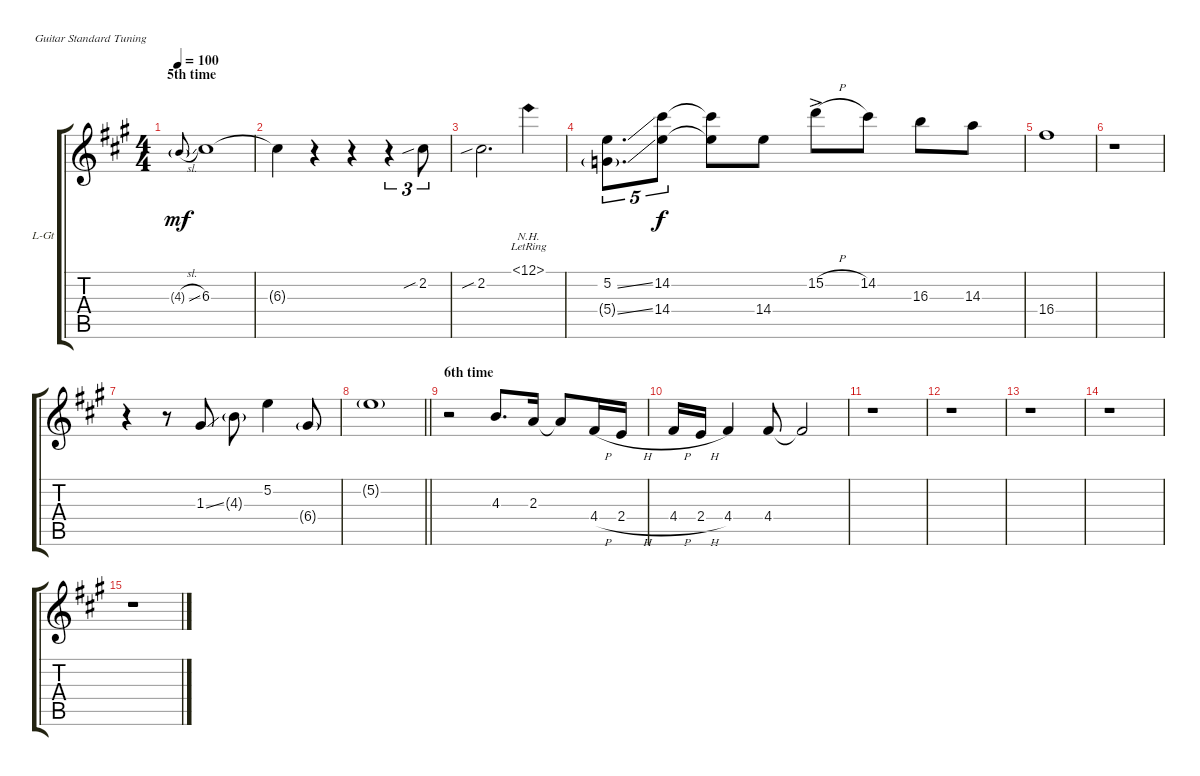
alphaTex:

\bracketExtendMode groupsimilarinstruments
\firstSystemTrackNameOrientation horizontal
\otherSystemsTrackNameOrientation horizontal
\track ("Lead Guitar" "L-Gt") {instrument distortionguitar}
\staff {score tabs}
\tuning (E4 B3 G3 D3 A2 E2)
\ts (4 4)
\section ("" "5th time")
\tempo 100
\clef g2
\ks f#minor
4.3{sl g}.8{gr onbeat dy mf} 6.3.1 |
6.3{t}.4 r.4 r.4 r.4{tu (3 2)} 2.2{sib}.8{tu (3 2)} |
2.2{sib}.2{d} 12.1{nh lr}.4 |
(5.2{ss} 5.4{ss g}).8{d tu (5 4)} (14.2 14.4).8{tu (5 4) dy f} (14.2{t} 14.4{t}).8 14.4.8 15.2{h ac}.8 14.2.8 16.3.8 14.3.8 |
16.4.1 |
r.1 |
r.4 r.8 1.3{ss}.8 4.3{g}.8 5.2.4 6.4{g}.8 |
\barLineRight lightlight
5.2{g}.1 |
\section ("" "6th time")
r.2 4.3.8{d} 2.3.16 2.3{t}.8 4.4{h}.16 2.4{h}.16 |
4.4{h}.16 2.4{h}.16 4.4.4 4.4.8 4.4{t}.2 |
r.1 |
r.1 |
r.1 |
r.1 |
r.1
